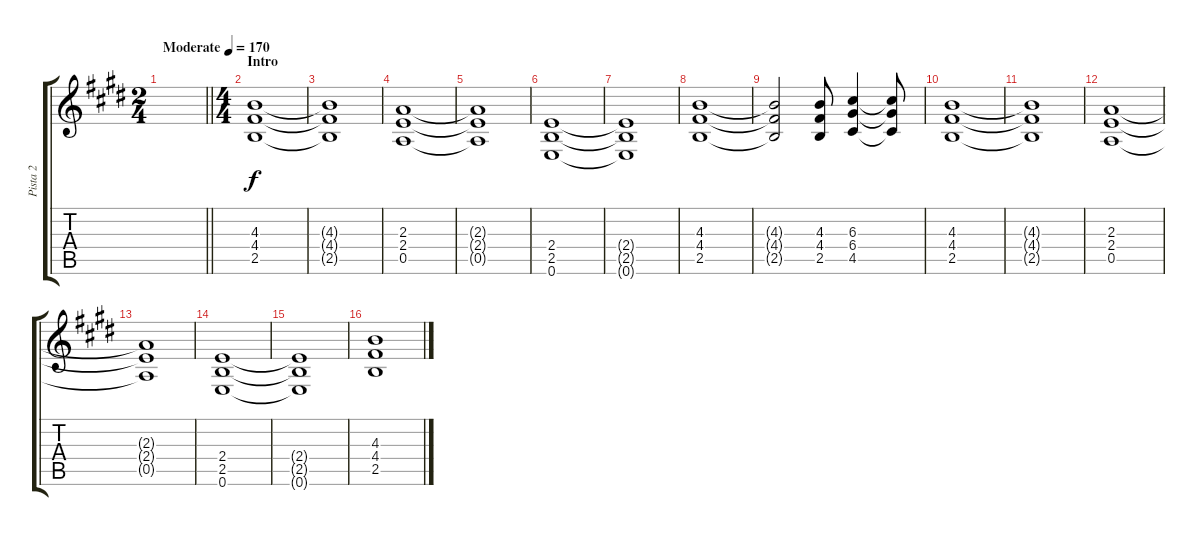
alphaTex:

\track ("Pista 2" "Pista 2") {instrument distortionguitar}
\staff {score tabs}
\tuning (E4 B3 G3 D3 A2 E2) {hide}
\ts (2 4)
\tempo (170 "Moderate")
\clef g2
\barLineRight lightlight
\ks e
|
\ts (4 4)
\section ("" "Intro")
(4.3 4.4 2.5).1 |
(4.3{t} 4.4{t} 2.5{t}).1 |
(2.3 2.4 0.5).1 |
(2.3{t} 2.4{t} 0.5{t}).1 |
(2.4 2.5 0.6).1 |
(2.4{t} 2.5{t} 0.6{t}).1 |
(4.3 4.4 2.5).1 |
(4.3{t} 4.4{t} 2.5{t}).2 (4.3 4.4 2.5).8 (6.3 6.4 4.5).4 (6.3{t} 6.4{t} 4.5{t}).8 |
(4.3 4.4 2.5).1 |
(4.3{t} 4.4{t} 2.5{t}).1 |
(2.3 2.4 0.5).1 |
(2.3{t} 2.4{t} 0.5{t}).1 |
(2.4 2.5 0.6).1 |
(2.4{t} 2.5{t} 0.6{t}).1 |
(4.3 4.4 2.5).1
